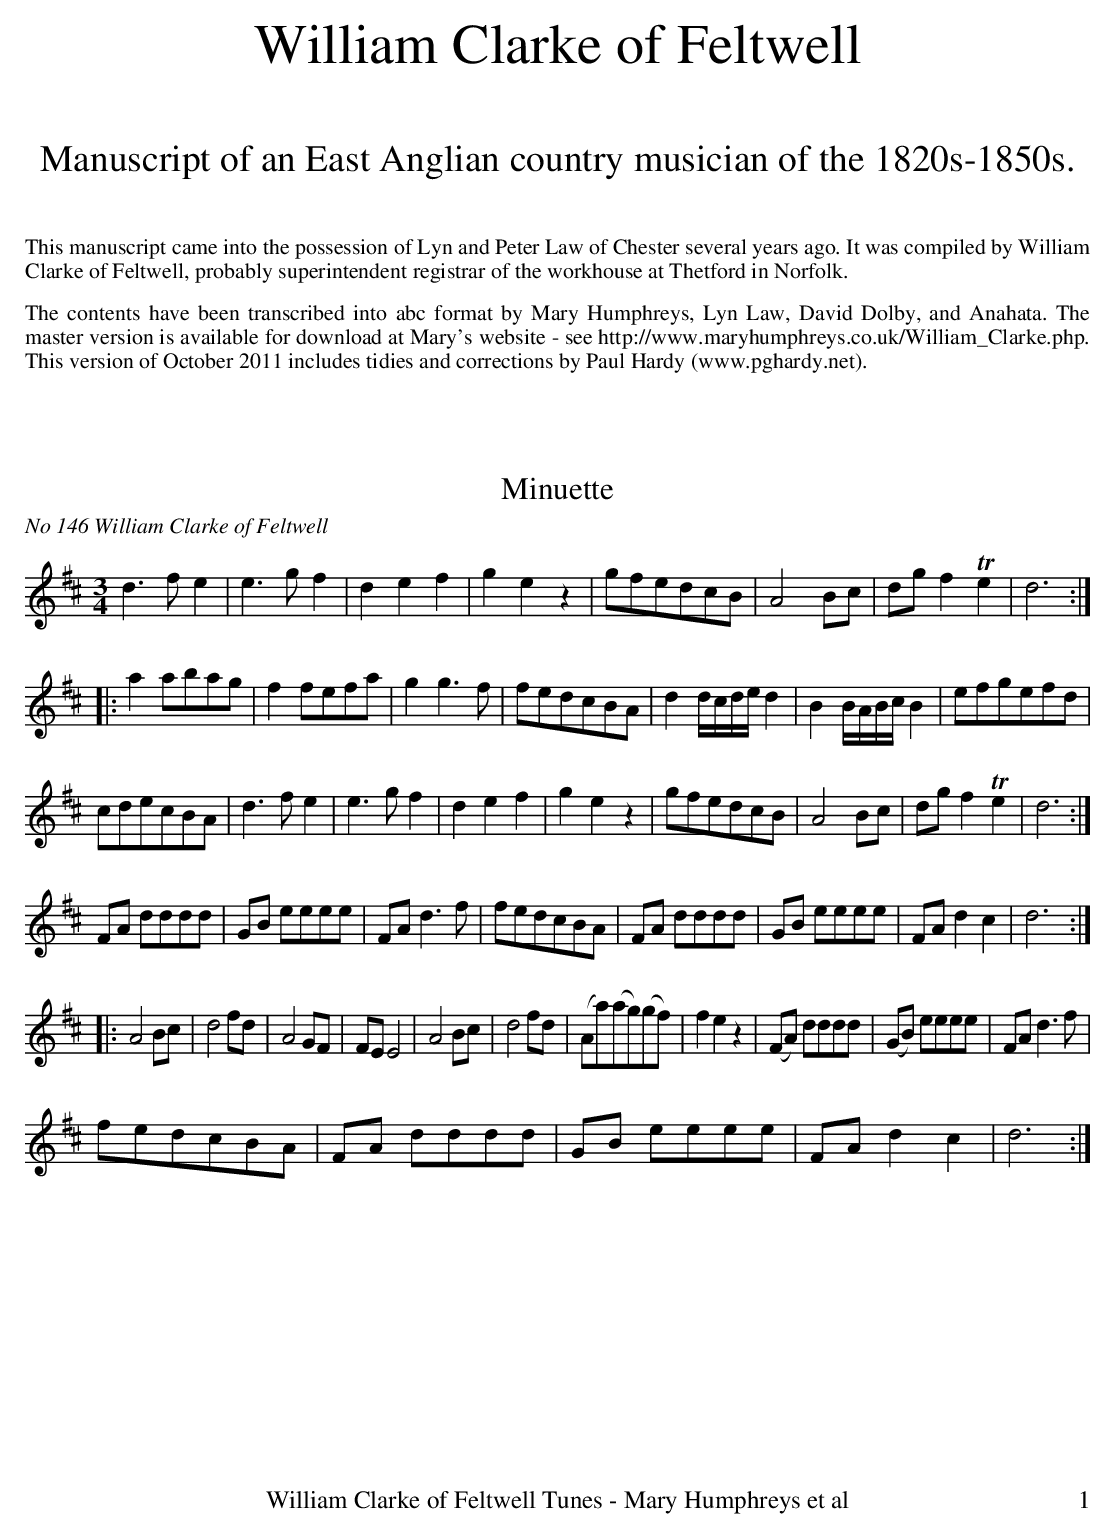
X:1
T:Minuette
O:No 146 William Clarke of Feltwell
M:3/4
L:1/8
K:D
d3fe2|e3gf2|d2e2f2|g2e2z2|gfedcB|A4 Bc|dgf2!trill!e2|d6:|
|:a2abag|f2fefa|g2g3f|fedcBA|d2d/c/d/e/d2|B2B/A/B/c/ B2|efgefd|
cdecBA|d3fe2|e3gf2|d2e2f2|g2e2z2|gfedcB|A4Bc|dgf2!trill!e2|d6:|
FA dddd|GB eeee|FAd3f|fedcBA|FA dddd|GB eeee|FA d2c2|d6:|
|:A4Bc|d4fd|A4GF|FE E4|A4 Bc|d4 fd|(Aa)(ag)(gf)|f2e2z2|(FA) dddd|(GB) eeee|FA d3f|
fedcBA|FA dddd|GB eeee|FA d2 c2|d6:|
